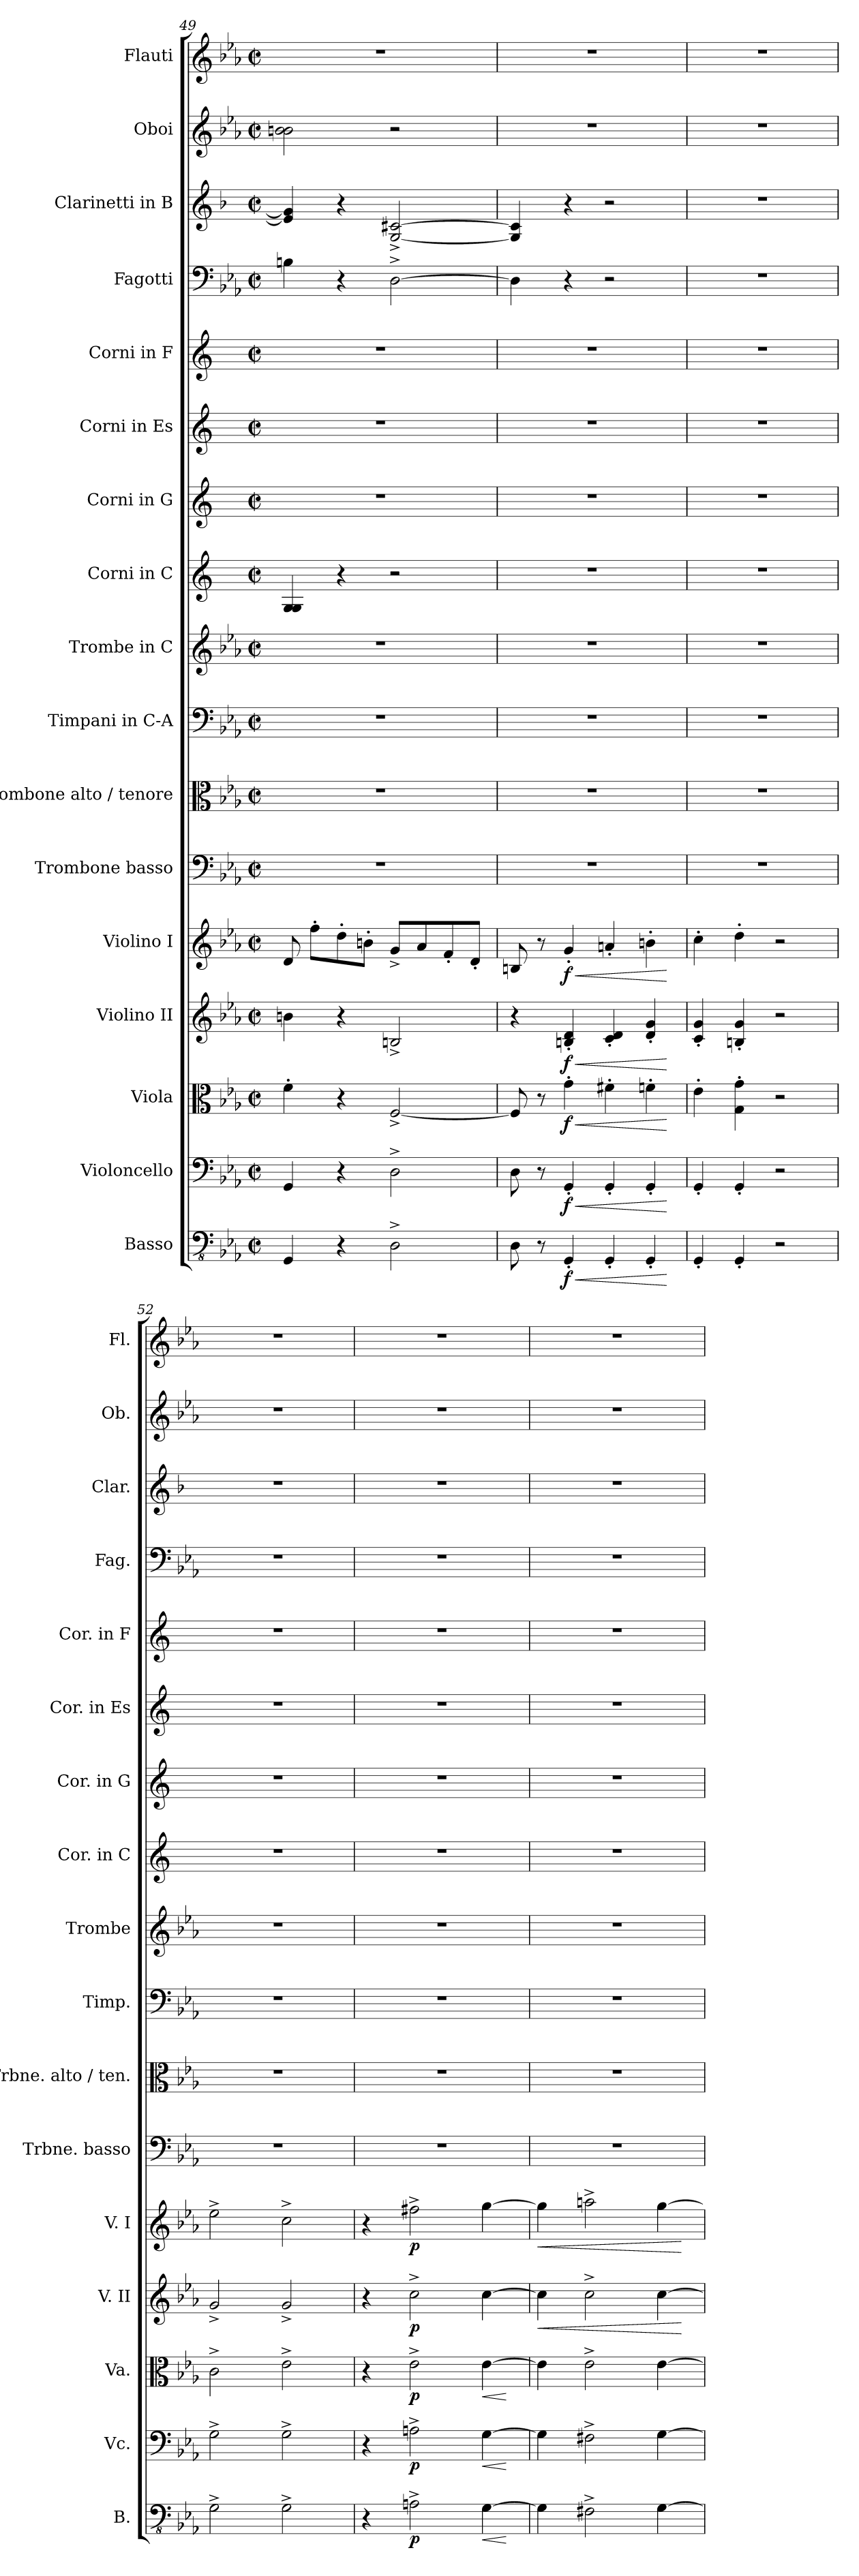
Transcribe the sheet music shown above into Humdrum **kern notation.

**kern	**dynam	**kern	**dynam	**kern	**dynam	**kern	**dynam	**kern	**dynam	**kern	**kern	**kern	**kern	**kern	**kern	**kern	**kern	**kern	**kern	**kern	**kern
*part17	*part17	*part16	*part16	*part15	*part15	*part14	*part14	*part13	*part13	*part12	*part11	*part10	*part9	*part8	*part7	*part6	*part5	*part4	*part3	*part2	*part1
*staff17	*staff17	*staff16	*staff16	*staff15	*staff15	*staff14	*staff14	*staff13	*staff13	*staff12	*staff11	*staff10	*staff9	*staff8	*staff7	*staff6	*staff5	*staff4	*staff3	*staff2	*staff1
*I"Basso	*	*I"Violoncello	*	*I"Viola	*	*I"Violino II	*	*I"Violino I	*	*I"Trombone basso	*I"Trombone alto / tenore	*I"Timpani in C-A	*I"Trombe in C	*I"Corni in C	*I"Corni in G	*I"Corni in Es	*I"Corni in F	*I"Fagotti	*I"Clarinetti in B	*I"Oboi	*I"Flauti
*I'B.	*	*I'Vc.	*	*I'Va.	*	*I'V. II	*	*I'V. I	*	*I'Trbne. basso	*I'Trbne. alto / ten.	*I'Timp.	*I'Trombe	*I'Cor. in C	*I'Cor. in G	*I'Cor. in Es	*I'Cor. in F	*I'Fag.	*I'Clar.	*I'Ob.	*I'Fl.
*clefFv4	*	*clefF4	*	*clefC3	*	*clefG2	*	*clefG2	*	*clefF4	*clefC3	*clefF4	*clefG2	*clefG2	*clefG2	*clefG2	*clefG2	*clefF4	*clefG2	*clefG2	*clefG2
*	*	*	*	*	*	*	*	*	*	*	*	*	*	*ITrd7c12	*ITrd3c5	*ITrd5c9	*ITrd4c7	*	*ITrd1c2	*	*
*k[b-e-a-]	*	*k[b-e-a-]	*	*k[b-e-a-]	*	*k[b-e-a-]	*	*k[b-e-a-]	*	*k[b-e-a-]	*k[b-e-a-]	*k[b-e-a-]	*k[b-e-a-]	*k[]	*k[f#]	*k[b-e-a-]	*k[b-]	*k[b-e-a-]	*k[b-e-a-]	*k[b-e-a-]	*k[b-e-a-]
*M2/2	*	*M2/2	*	*M2/2	*	*M2/2	*	*M2/2	*	*M2/2	*M2/2	*M2/2	*M2/2	*M2/2	*M2/2	*M2/2	*M2/2	*M2/2	*M2/2	*M2/2	*M2/2
*met(c|)	*	*met(c|)	*	*met(c|)	*	*met(c|)	*	*met(c|)	*	*met(c|)	*met(c|)	*met(c|)	*met(c|)	*met(c|)	*met(c|)	*met(c|)	*met(c|)	*met(c|)	*met(c|)	*met(c|)	*met(c|)
=49	=49	=49	=49	=49	=49	=49	=49	=49	=49	=49	=49	=49	=49	=49	=49	=49	=49	=49	=49	=49	=49
4GGG/	.	4GG/	.	4f'\	.	4bn\	.	8d/	.	1r	1r	1r	1r	4GG/ 4GG/	1r	1r	1r	4Bn\	4d/] 4f/]	2bn\ 2b\	1r
.	.	.	.	.	.	.	.	8ff'\L	.	.	.	.	.	.	.	.	.	.	.	.	.
4r	.	4r	.	4r	.	4r	.	8dd'\	.	.	.	.	.	4r	.	.	.	4r	4r	.	.
.	.	.	.	.	.	.	.	8bn'\J	.	.	.	.	.	.	.	.	.	.	.	.	.
2DD^\	.	2D^\	.	[2F^/	.	2Bn^/	.	8g^/L	.	.	.	.	.	2r	.	.	.	[2D^\	[2F/^ [2Bn/^	2r	.
.	.	.	.	.	.	.	.	8a-/	.	.	.	.	.	.	.	.	.	.	.	.	.
.	.	.	.	.	.	.	.	8f'/	.	.	.	.	.	.	.	.	.	.	.	.	.
.	.	.	.	.	.	.	.	8d'/J	.	.	.	.	.	.	.	.	.	.	.	.	.
!!LO:PB:g=z
=50	=50	=50	=50	=50	=50	=50	=50	=50	=50	=50	=50	=50	=50	=50	=50	=50	=50	=50	=50	=50	=50
8DD\	.	8D\	.	8F/]	.	4r	.	8Bn/	.	1r	1r	1r	1r	1r	1r	1r	1r	4D\]	4F/] 4B/]	1r	1r
8r	.	8r	.	8r	.	.	.	8r	.	.	.	.	.	.	.	.	.	.	.	.	.
!	!LO:HP:b	!	!LO:HP:b	!	!LO:HP:b	!	!LO:HP:b	!	!LO:HP:b	!	!	!	!	!	!	!	!	!	!	!	!
!	!LO:DY:n=1:b	!	!LO:DY:n=1:b	!	!LO:DY:n=1:b	!	!LO:DY:n=1:b	!	!LO:DY:n=1:b	!	!	!	!	!	!	!	!	!	!	!	!
4GGG'/	< f	4GG'/	< f	4g'\	< f	4Bn/' 4d/'	< f	4g'/	< f	.	.	.	.	.	.	.	.	4r	4r	.	.
4GGG'/	.	4GG'/	.	4f#X'\	.	4c/' 4d/'	.	4an'/	.	.	.	.	.	.	.	.	.	2r	2r	.	.
4GGG'/	.	4GG'/	.	4fn'\	.	4d/' 4g/'	.	4bn'\	.	.	.	.	.	.	.	.	.	.	.	.	.
.	[	.	[	.	[	.	[	.	[	.	.	.	.	.	.	.	.	.	.	.	.
=51	=51	=51	=51	=51	=51	=51	=51	=51	=51	=51	=51	=51	=51	=51	=51	=51	=51	=51	=51	=51	=51
4GGG'/	.	4GG'/	.	4e-'\	.	4c/' 4g/'	.	4cc'\	.	1r	1r	1r	1r	1r	1r	1r	1r	1r	1r	1r	1r
4GGG'/	.	4GG'/	.	4G\' 4g\'	.	4Bn/' 4g/'	.	4dd'\	.	.	.	.	.	.	.	.	.	.	.	.	.
2r	.	2r	.	2r	.	2r	.	2r	.	.	.	.	.	.	.	.	.	.	.	.	.
=52	=52	=52	=52	=52	=52	=52	=52	=52	=52	=52	=52	=52	=52	=52	=52	=52	=52	=52	=52	=52	=52
2GG^\	.	2G^\	.	2c^\	.	2g^/	.	2ee-^\	.	1r	1r	1r	1r	1r	1r	1r	1r	1r	1r	1r	1r
2GG^\	.	2G^\	.	2e-^\	.	2g^/	.	2cc^\	.	.	.	.	.	.	.	.	.	.	.	.	.
=53	=53	=53	=53	=53	=53	=53	=53	=53	=53	=53	=53	=53	=53	=53	=53	=53	=53	=53	=53	=53	=53
4r	.	4r	.	4r	.	4r	.	4r	.	1r	1r	1r	1r	1r	1r	1r	1r	1r	1r	1r	1r
!	!LO:DY:b	!	!LO:DY:b	!	!LO:DY:b	!	!LO:DY:b	!	!LO:DY:b	!	!	!	!	!	!	!	!	!	!	!	!
2AAn^\	p	2An^\	p	2e-^\	p	2cc^\	p	2ff#X^\	p	.	.	.	.	.	.	.	.	.	.	.	.
!	!LO:HP:b	!	!LO:HP:b	!	!LO:HP:b	!	!	!	!	!	!	!	!	!	!	!	!	!	!	!	!
[4GG\	<	[4G\	<	[4e-\	<	[4cc\	.	[4gg\	.	.	.	.	.	.	.	.	.	.	.	.	.
.	[	.	[	.	[	.	.	.	.	.	.	.	.	.	.	.	.	.	.	.	.
=54	=54	=54	=54	=54	=54	=54	=54	=54	=54	=54	=54	=54	=54	=54	=54	=54	=54	=54	=54	=54	=54
!	!	!	!	!	!	!	!LO:HP:b	!	!LO:HP:b	!	!	!	!	!	!	!	!	!	!	!	!
4GG\]	.	4G\]	.	4e-\]	.	4cc\]	<	4gg\]	<	1r	1r	1r	1r	1r	1r	1r	1r	1r	1r	1r	1r
2FF#X^\	.	2F#X^\	.	2e-^\	.	2cc^\	.	2aan^\	.	.	.	.	.	.	.	.	.	.	.	.	.
[4GG\	.	[4G\	.	[4e-\	.	[4cc\	.	[4gg\	.	.	.	.	.	.	.	.	.	.	.	.	.
.	.	.	.	.	.	.	[	.	[	.	.	.	.	.	.	.	.	.	.	.	.
=	=	=	=	=	=	=	=	=	=	=	=	=	=	=	=	=	=	=	=	=	=
*-	*-	*-	*-	*-	*-	*-	*-	*-	*-	*-	*-	*-	*-	*-	*-	*-	*-	*-	*-	*-	*-
